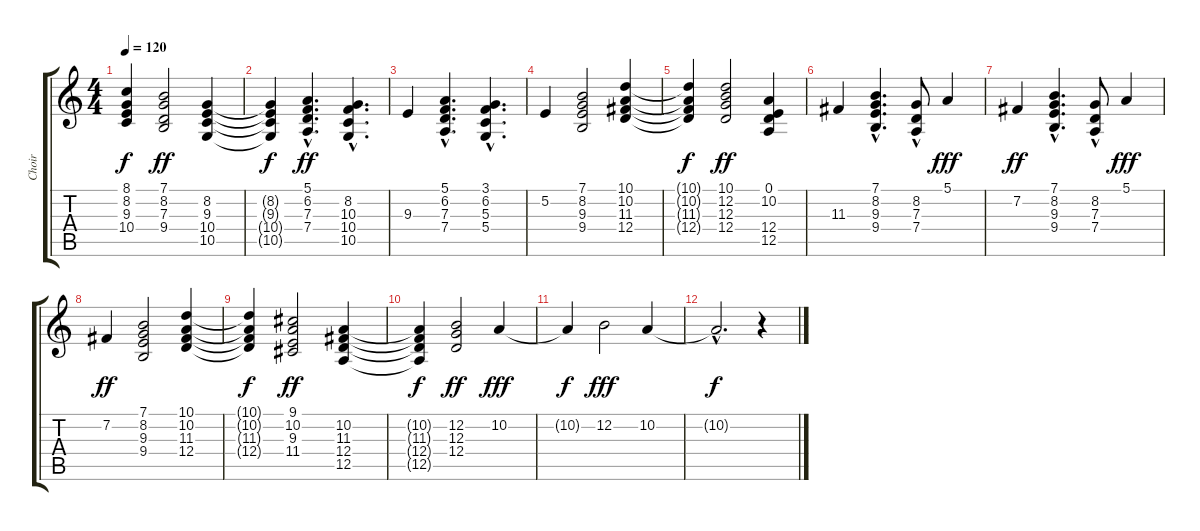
\track ("Choir" "Choir") {instrument choiraahs}
\staff {score tabs}
\tuning (E4 B3 G3 D3 A2 D2) {hide}
\ts (4 4)
\tempo 120
\clef g2
\ks c
(8.1{t} 8.2{t} 9.3{t} 10.4{t}).4{dy f} (7.1 8.2 7.3 9.4).2{dy ff volume 11} (8.2 9.3 10.4 10.5).4{volume 11} |
(8.2{t} 9.3{t} 10.4{t} 10.5{t}).4{dy f} (5.1{hac} 6.2{hac} 7.3{hac} 7.4{hac}).4{d dy ff volume 10} (8.2 10.3{hac} 10.4 10.5).4{d volume 10} |
9.3.4{volume 9} (5.1{hac} 6.2{hac} 7.3{hac} 7.4{hac}).4{d volume 9} (3.1 6.2{hac} 5.3 5.4).4{d volume 8} |
5.2.4{volume 8} (7.1 8.2 9.3 9.4).2{volume 8} (10.1 10.2 11.3 12.4).4{volume 7} |
(10.1{t} 10.2{t} 11.3{t} 12.4{t}).4{dy f} (10.1 12.2 12.3 12.4).2{dy ff volume 6} (0.1 10.2 12.4 12.5).4{volume 6} |
11.3.4{volume 5} (7.1 8.2{hac} 9.3{hac} 9.4{hac}).4{d volume 5} (8.2{hac} 7.3 7.4).8{volume 4} 5.1.4{dy fff volume 4} |
7.2.4{dy ff volume 4} (7.1 8.2{hac} 9.3{hac} 9.4{hac}).4{d volume 4} (8.2{hac} 7.3 7.4).8{volume 3} 5.1.4{dy fff volume 3} |
7.2.4{dy ff volume 3} (7.1 8.2 9.3 9.4).2{volume 2} (10.1 10.2 11.3 12.4).4{volume 2} |
(10.1{t} 10.2{t} 11.3{t} 12.4{t}).4{dy f} (9.1 10.2 9.3 11.4).2{dy ff volume 1} (10.2 11.3 12.4 12.5).4{volume 1} |
(10.2{t} 11.3{t} 12.4{t} 12.5{t}).4{dy f} (12.2 12.3 12.4).2{dy ff volume 0} 10.2.4{dy fff volume 2} |
10.2{t}.4{dy f} 12.2.2{dy fff volume 4} 10.2.4{volume 6} |
10.2{hac t}.2{d dy f} r.4
